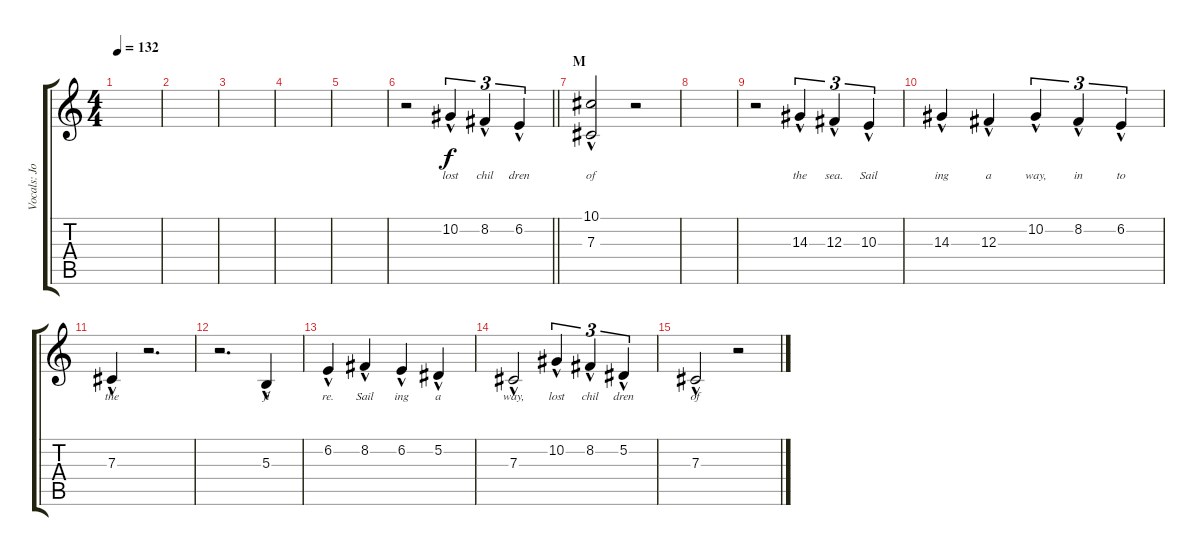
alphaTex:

\track ("Vocals: Johnny" "Vocals: Jo") {instrument lead2sawtooth}
\staff {score tabs}
\tuning (Eb4 Bb3 Gb3 Db3 Ab2 Eb2) {hide}
\ts (4 4)
\tempo 132
\clef g2
\ks c
|
|
|
|
|
\barLineRight lightlight
r.2 10.2{hac}.4{tu (3 2) lyrics (0 "lost") lyrics (1 "") lyrics (2 "") lyrics (3 "") lyrics (4 "")} 8.2{hac}.4{tu (3 2) lyrics (0 "chil") lyrics (1 "") lyrics (2 "") lyrics (3 "") lyrics (4 "")} 6.2{hac}.4{tu (3 2) lyrics (0 "dren") lyrics (1 "") lyrics (2 "") lyrics (3 "") lyrics (4 "")} |
\section ("" "M")
(10.1{hac} 7.3{hac}).2{lyrics (0 "of") lyrics (1 "") lyrics (2 "") lyrics (3 "") lyrics (4 "")} r.2 |
|
r.2 14.3{hac}.4{tu (3 2) lyrics (0 "the") lyrics (1 "") lyrics (2 "") lyrics (3 "") lyrics (4 "")} 12.3{hac}.4{tu (3 2) lyrics (0 "sea.") lyrics (1 "") lyrics (2 "") lyrics (3 "") lyrics (4 "")} 10.3{hac}.4{tu (3 2) lyrics (0 "Sail") lyrics (1 "") lyrics (2 "") lyrics (3 "") lyrics (4 "")} |
14.3{hac}.4{lyrics (0 "ing") lyrics (1 "") lyrics (2 "") lyrics (3 "") lyrics (4 "")} 12.3{hac}.4{lyrics (0 "a") lyrics (1 "") lyrics (2 "") lyrics (3 "") lyrics (4 "")} 10.2{hac}.4{tu (3 2) lyrics (0 "way,") lyrics (1 "") lyrics (2 "") lyrics (3 "") lyrics (4 "")} 8.2{hac}.4{tu (3 2) lyrics (0 "in") lyrics (1 "") lyrics (2 "") lyrics (3 "") lyrics (4 "")} 6.2{hac}.4{tu (3 2) lyrics (0 "to") lyrics (1 "") lyrics (2 "") lyrics (3 "") lyrics (4 "")} |
7.3{hac}.4{lyrics (0 "the") lyrics (1 "") lyrics (2 "") lyrics (3 "") lyrics (4 "")} r.2{d} |
r.2{d} 5.3{hac}.4{lyrics (0 "fi") lyrics (1 "") lyrics (2 "") lyrics (3 "") lyrics (4 "")} |
6.2{hac}.4{lyrics (0 "re.") lyrics (1 "") lyrics (2 "") lyrics (3 "") lyrics (4 "")} 8.2{hac}.4{lyrics (0 "Sail") lyrics (1 "") lyrics (2 "") lyrics (3 "") lyrics (4 "")} 6.2{hac}.4{lyrics (0 "ing") lyrics (1 "") lyrics (2 "") lyrics (3 "") lyrics (4 "")} 5.2{hac}.4{lyrics (0 "a") lyrics (1 "") lyrics (2 "") lyrics (3 "") lyrics (4 "")} |
7.3{hac}.2{lyrics (0 "way,") lyrics (1 "") lyrics (2 "") lyrics (3 "") lyrics (4 "")} 10.2{hac}.4{tu (3 2) lyrics (0 "lost") lyrics (1 "") lyrics (2 "") lyrics (3 "") lyrics (4 "")} 8.2{hac}.4{tu (3 2) lyrics (0 "chil") lyrics (1 "") lyrics (2 "") lyrics (3 "") lyrics (4 "")} 5.2{hac}.4{tu (3 2) lyrics (0 "dren") lyrics (1 "") lyrics (2 "") lyrics (3 "") lyrics (4 "")} |
7.3{hac}.2{lyrics (0 "of") lyrics (1 "") lyrics (2 "") lyrics (3 "") lyrics (4 "")} r.2
